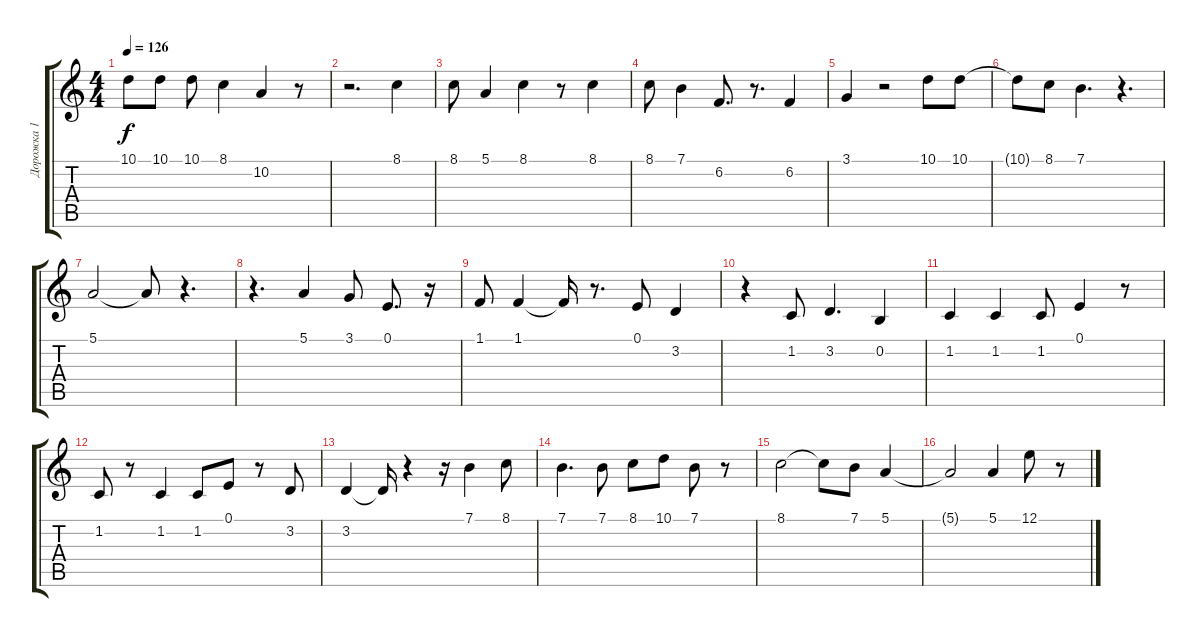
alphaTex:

\track ("Дорожка 1" "Дорожка 1") {instrument acousticgrandpiano}
\staff {score tabs}
\tuning (E4 B3 G3 D3 A2 E2) {hide}
\ts (4 4)
\tempo 126
\clef g2
\ks c
10.1.8{dy f} 10.1.8 10.1.8 8.1.4 10.2.4 r.8 |
r.2{d} 8.1.4 |
8.1.8 5.1.4 8.1.4 r.8 8.1.4 |
8.1.8 7.1.4 6.2.8{d} r.8{d} 6.2.4 |
3.1.4 r.2 10.1.8 10.1.8 |
10.1{t}.8 8.1.8 7.1.4{d} r.4{d} |
5.1.2 5.1{t}.8 r.4{d} |
r.4{d} 5.1.4 3.1.8 0.1.8{d} r.16 |
1.1.8 1.1.4 1.1{t}.16 r.8{d} 0.1.8 3.2.4 |
r.4 1.2.8 3.2.4{d} 0.2.4 |
1.2.4 1.2.4 1.2.8 0.1.4 r.8 |
1.2.8 r.8 1.2.4 1.2.8 0.1.8 r.8 3.2.8 |
3.2.4 3.2{t}.16 r.4 r.16 7.1.4 8.1.8 |
7.1.4{d} 7.1.8 8.1.8 10.1.8 7.1.8 r.8 |
8.1.2 8.1{t}.8 7.1.8 5.1.4 |
5.1{t}.2 5.1.4 12.1.8 r.8
